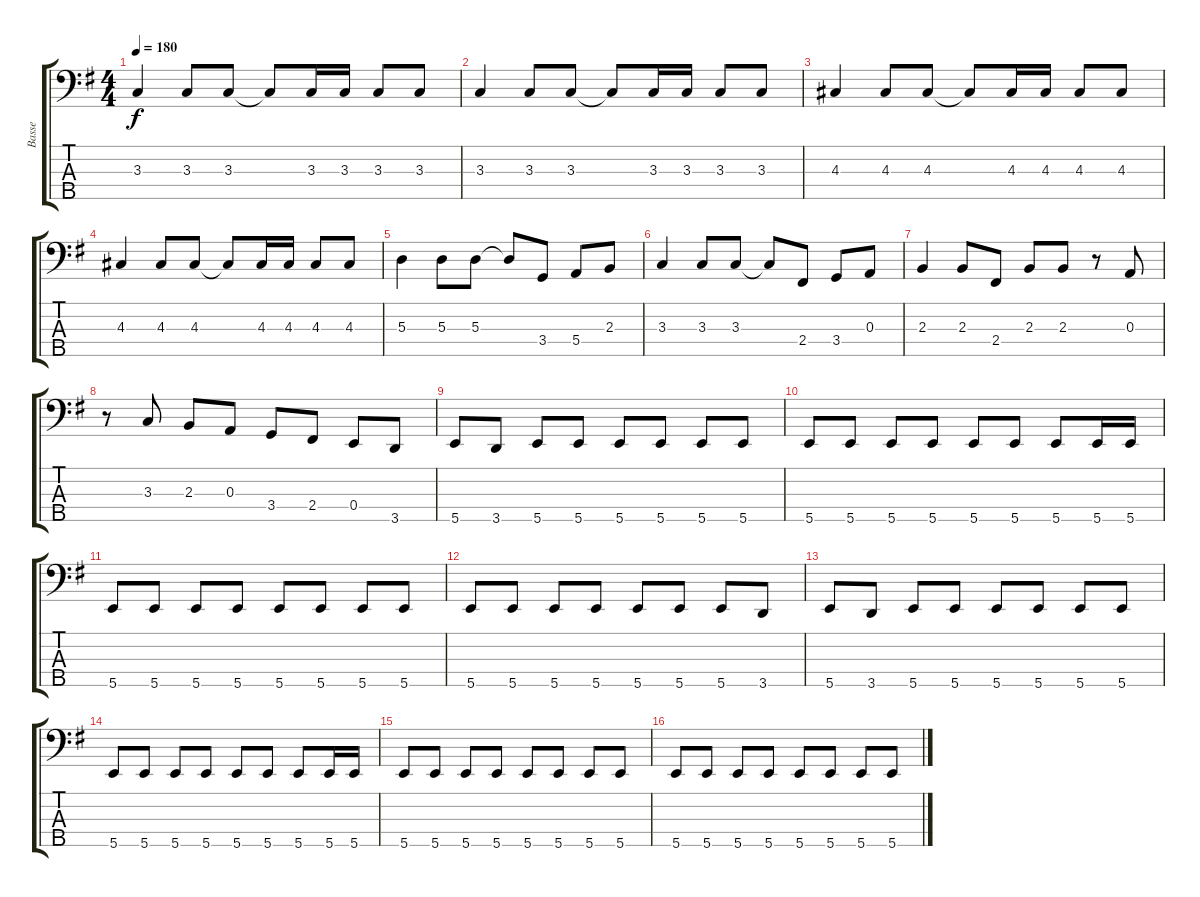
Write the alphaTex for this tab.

\track ("Basse" "Basse") {instrument electricbasspick}
\staff {score tabs}
\tuning (G2 D2 A1 E1 B0) {hide}
\ts (4 4)
\tempo 180
\clef f4
\ks g
3.3.4{dy f} 3.3.8 3.3.8 3.3{t}.8 3.3.16 3.3.16 3.3.8 3.3.8 |
3.3.4 3.3.8 3.3.8 3.3{t}.8 3.3.16 3.3.16 3.3.8 3.3.8 |
4.3.4 4.3.8 4.3.8 4.3{t}.8 4.3.16 4.3.16 4.3.8 4.3.8 |
4.3.4 4.3.8 4.3.8 4.3{t}.8 4.3.16 4.3.16 4.3.8 4.3.8 |
5.3.4 5.3.8 5.3.8 5.3{t}.8 3.4.8 5.4.8 2.3.8 |
3.3.4 3.3.8 3.3.8 3.3{t}.8 2.4.8 3.4.8 0.3.8 |
2.3.4 2.3.8 2.4.8 2.3.8 2.3.8 r.8 0.3.8 |
r.8 3.3.8 2.3.8 0.3.8 3.4.8 2.4.8 0.4.8 3.5.8 |
5.5.8 3.5.8 5.5.8 5.5.8 5.5.8 5.5.8 5.5.8 5.5.8 |
5.5.8 5.5.8 5.5.8 5.5.8 5.5.8 5.5.8 5.5.8 5.5.16 5.5.16 |
5.5.8 5.5.8 5.5.8 5.5.8 5.5.8 5.5.8 5.5.8 5.5.8 |
5.5.8 5.5.8 5.5.8 5.5.8 5.5.8 5.5.8 5.5.8 3.5.8 |
5.5.8 3.5.8 5.5.8 5.5.8 5.5.8 5.5.8 5.5.8 5.5.8 |
5.5.8 5.5.8 5.5.8 5.5.8 5.5.8 5.5.8 5.5.8 5.5.16 5.5.16 |
5.5.8 5.5.8 5.5.8 5.5.8 5.5.8 5.5.8 5.5.8 5.5.8 |
5.5.8 5.5.8 5.5.8 5.5.8 5.5.8 5.5.8 5.5.8 5.5.8
